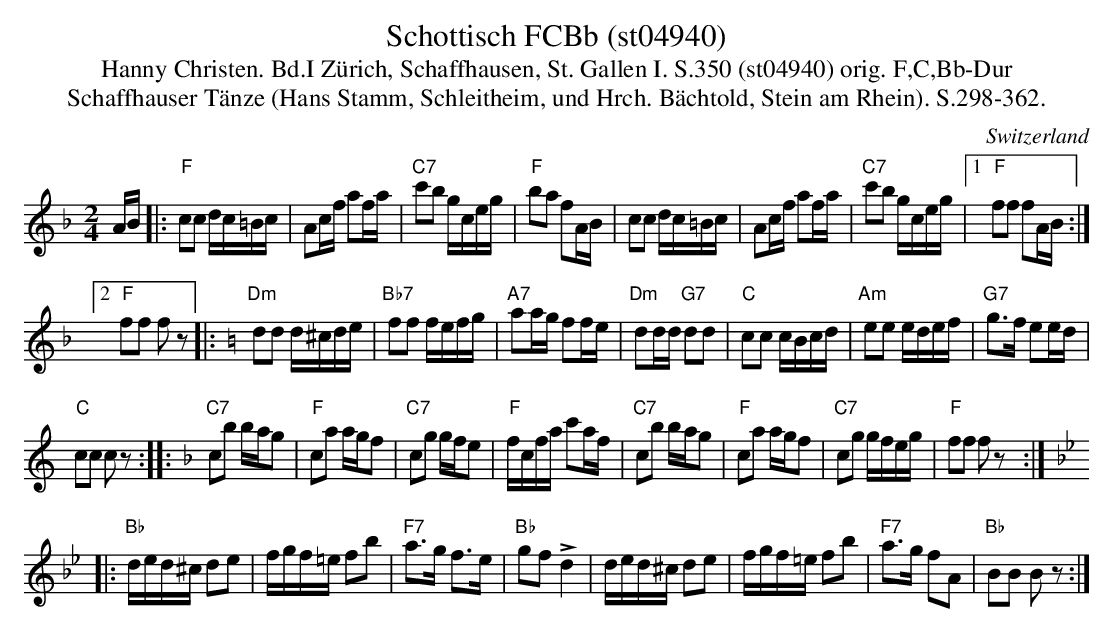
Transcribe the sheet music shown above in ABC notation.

X:1
T: Schottisch FCBb (st04940)
T:Hanny Christen. Bd.I Zürich, Schaffhausen, St. Gallen I. S.350 (st04940) orig. F,C,Bb-Dur
T: Schaffhauser T\"anze (Hans Stamm, Schleitheim, und Hrch. B\"achtold, Stein am Rhein). S.298-362.
M:2/4
L:1/16
O:Switzerland
K:F major
AB |: "F"c2c2 dc=Bc | A2cf a2fa | "C7"c'2b2 gceg | "F"b2a2 f2AB | c2c2 dc=Bc | A2cf a2fa | "C7"c'2b2 gceg |1 "F"f2f2 f2AB :|2
"F"f2f2 f2z2 |: [K:C] "Dm"d2d2 d^cde | "Bb7"f2f2 fefg | "A7"a2ag f2fe | "Dm"d2dd "G7"d2d2 | "C"c2c2 cBcd | "Am"e2e2 edef | "G7"g3f e2ed |
"C"c2c2 c2z2 :: [K:F] "C7"c2b2 bag2 | "F"c2a2 agf2 | "C7"c2g2 gfe2 | "F"fcfa c'2af | "C7"c2b2 bag2 | "F"c2a2 agf2 | "C7"c2g2 gfeg | "F"f2f2 f2z2 :: [K:Bb]
"Bb"ded^c d2e2 | fgf=e f2b2 | "F7"a3g f3e | "Bb"g2f2 !>!d4 | ded^c d2e2 | fgf=e f2b2 | "F7"a3g f2A2 | "Bb"B2B2 B2z2 :|
